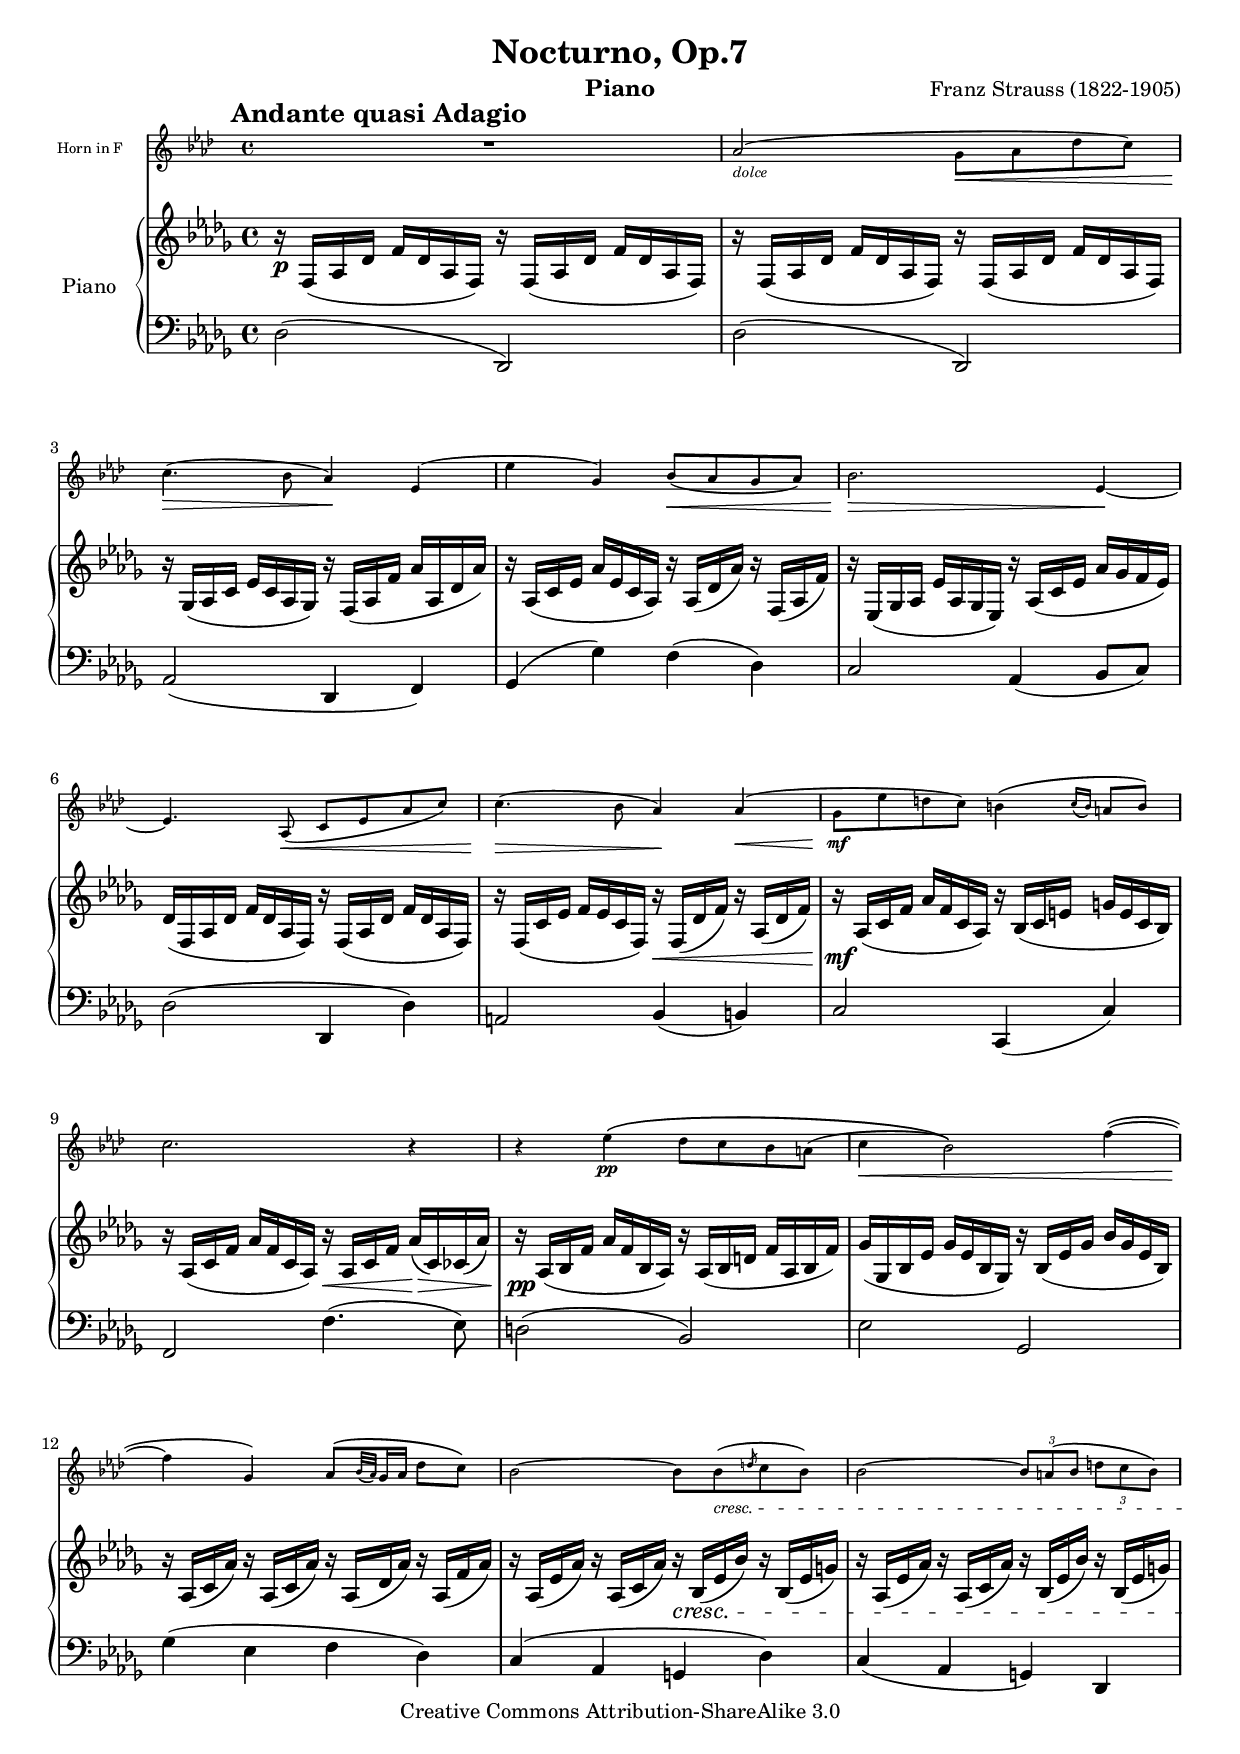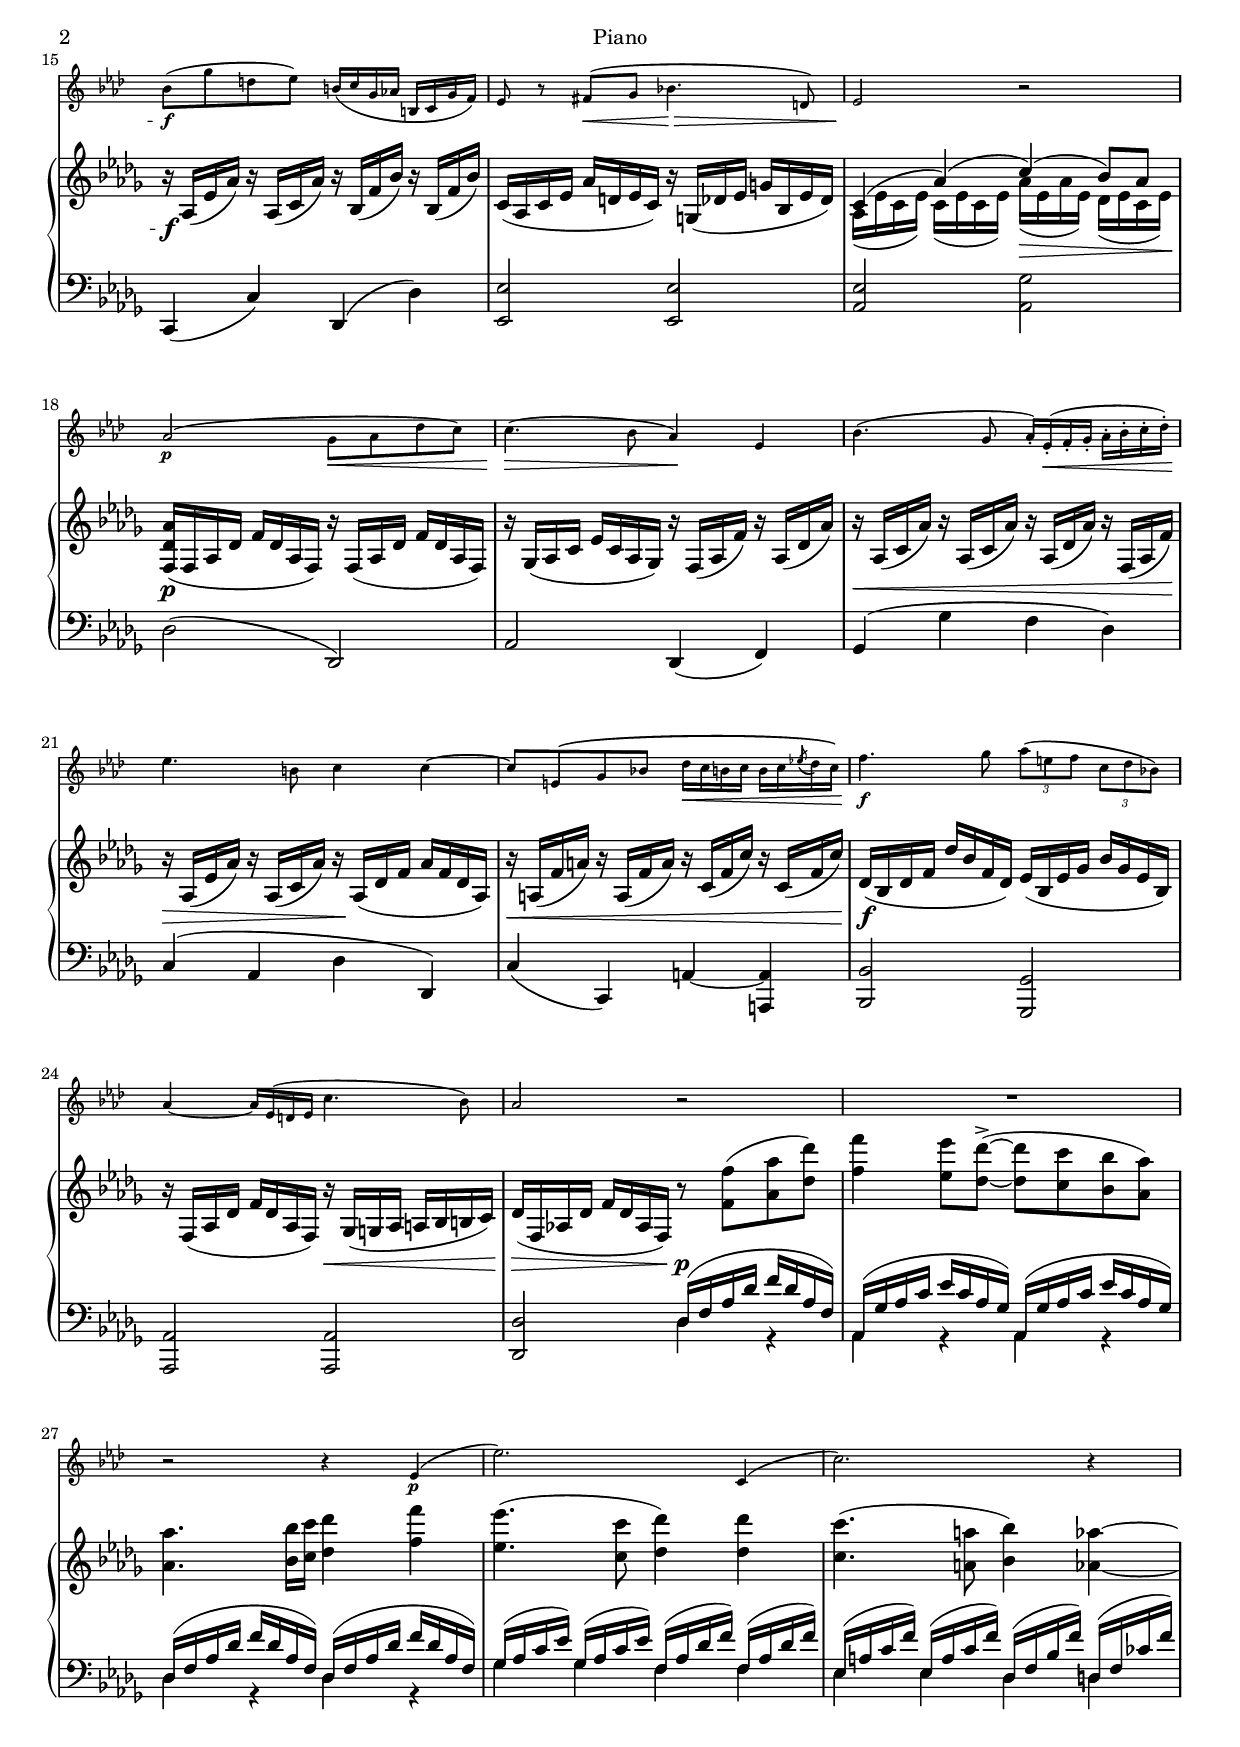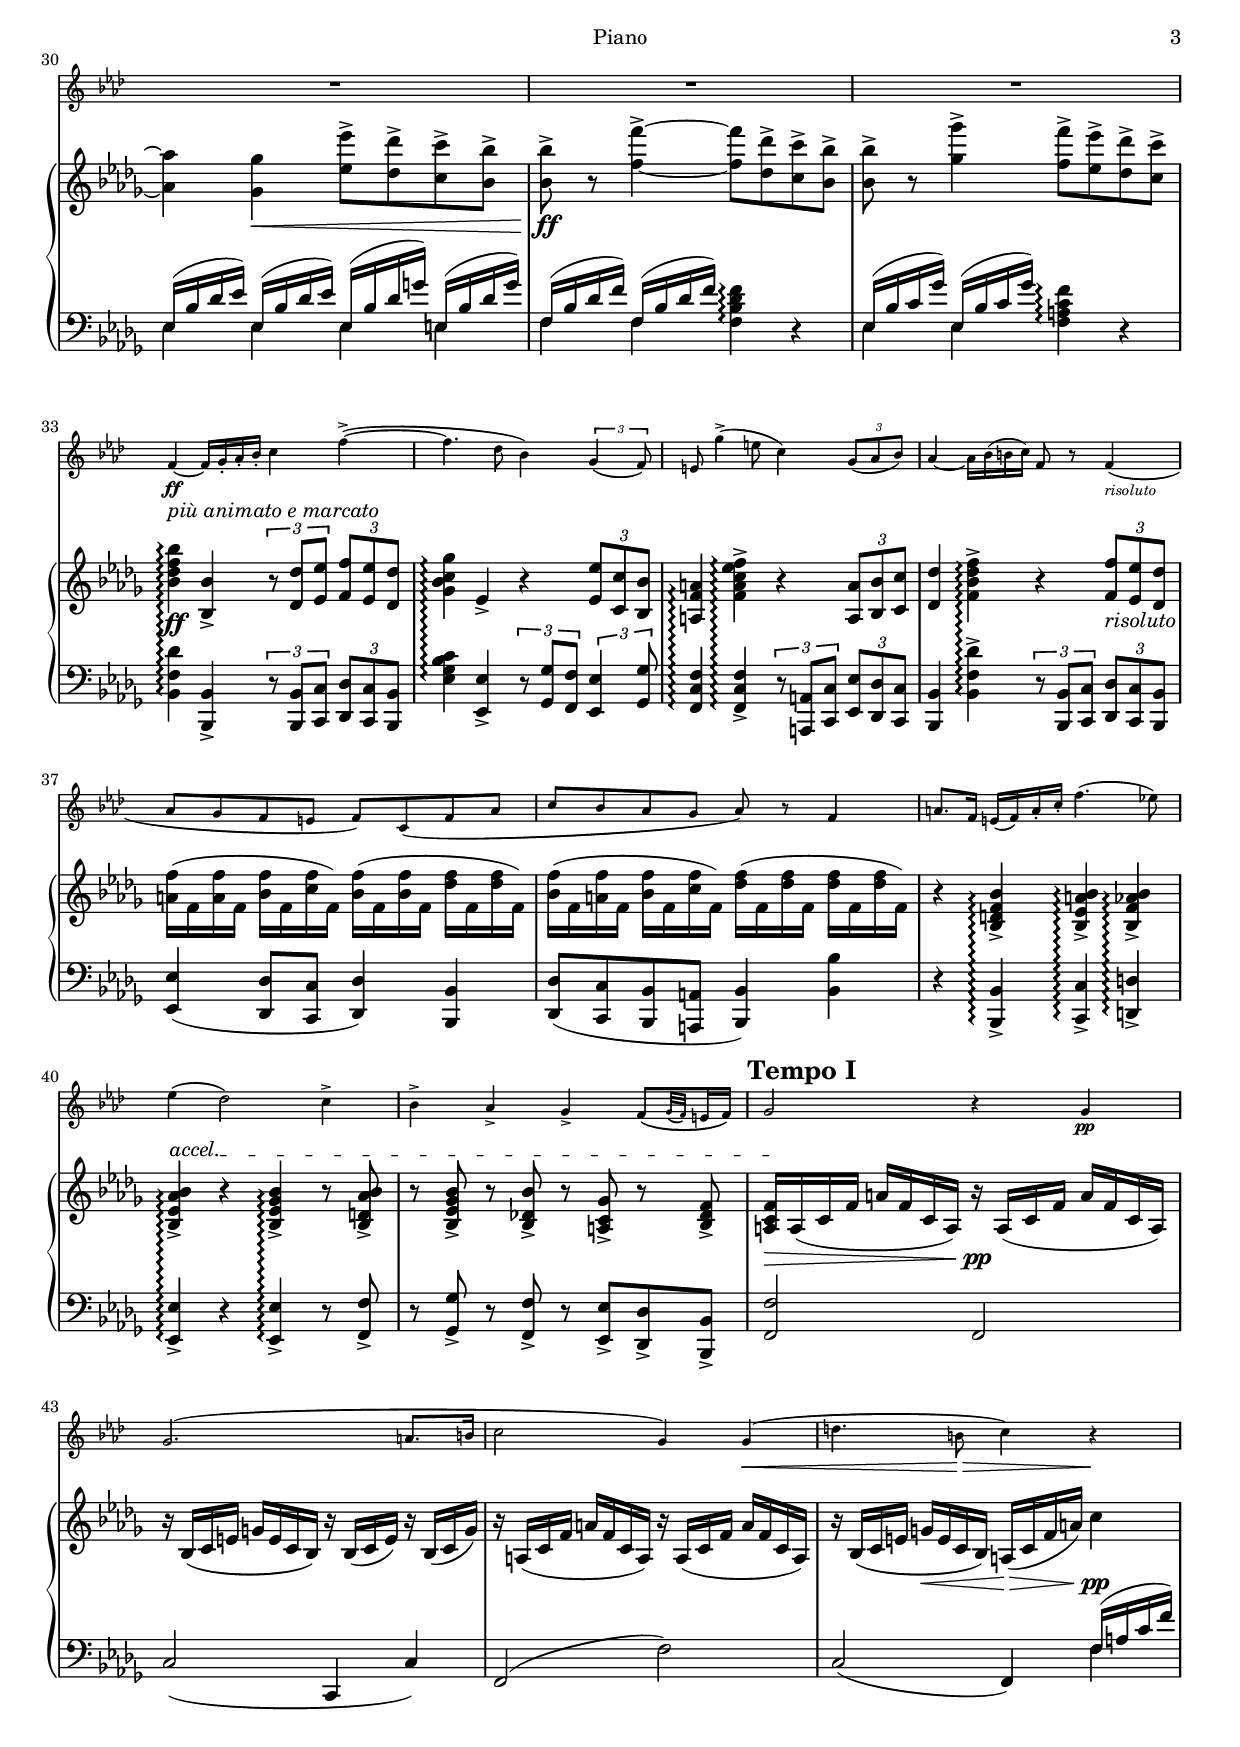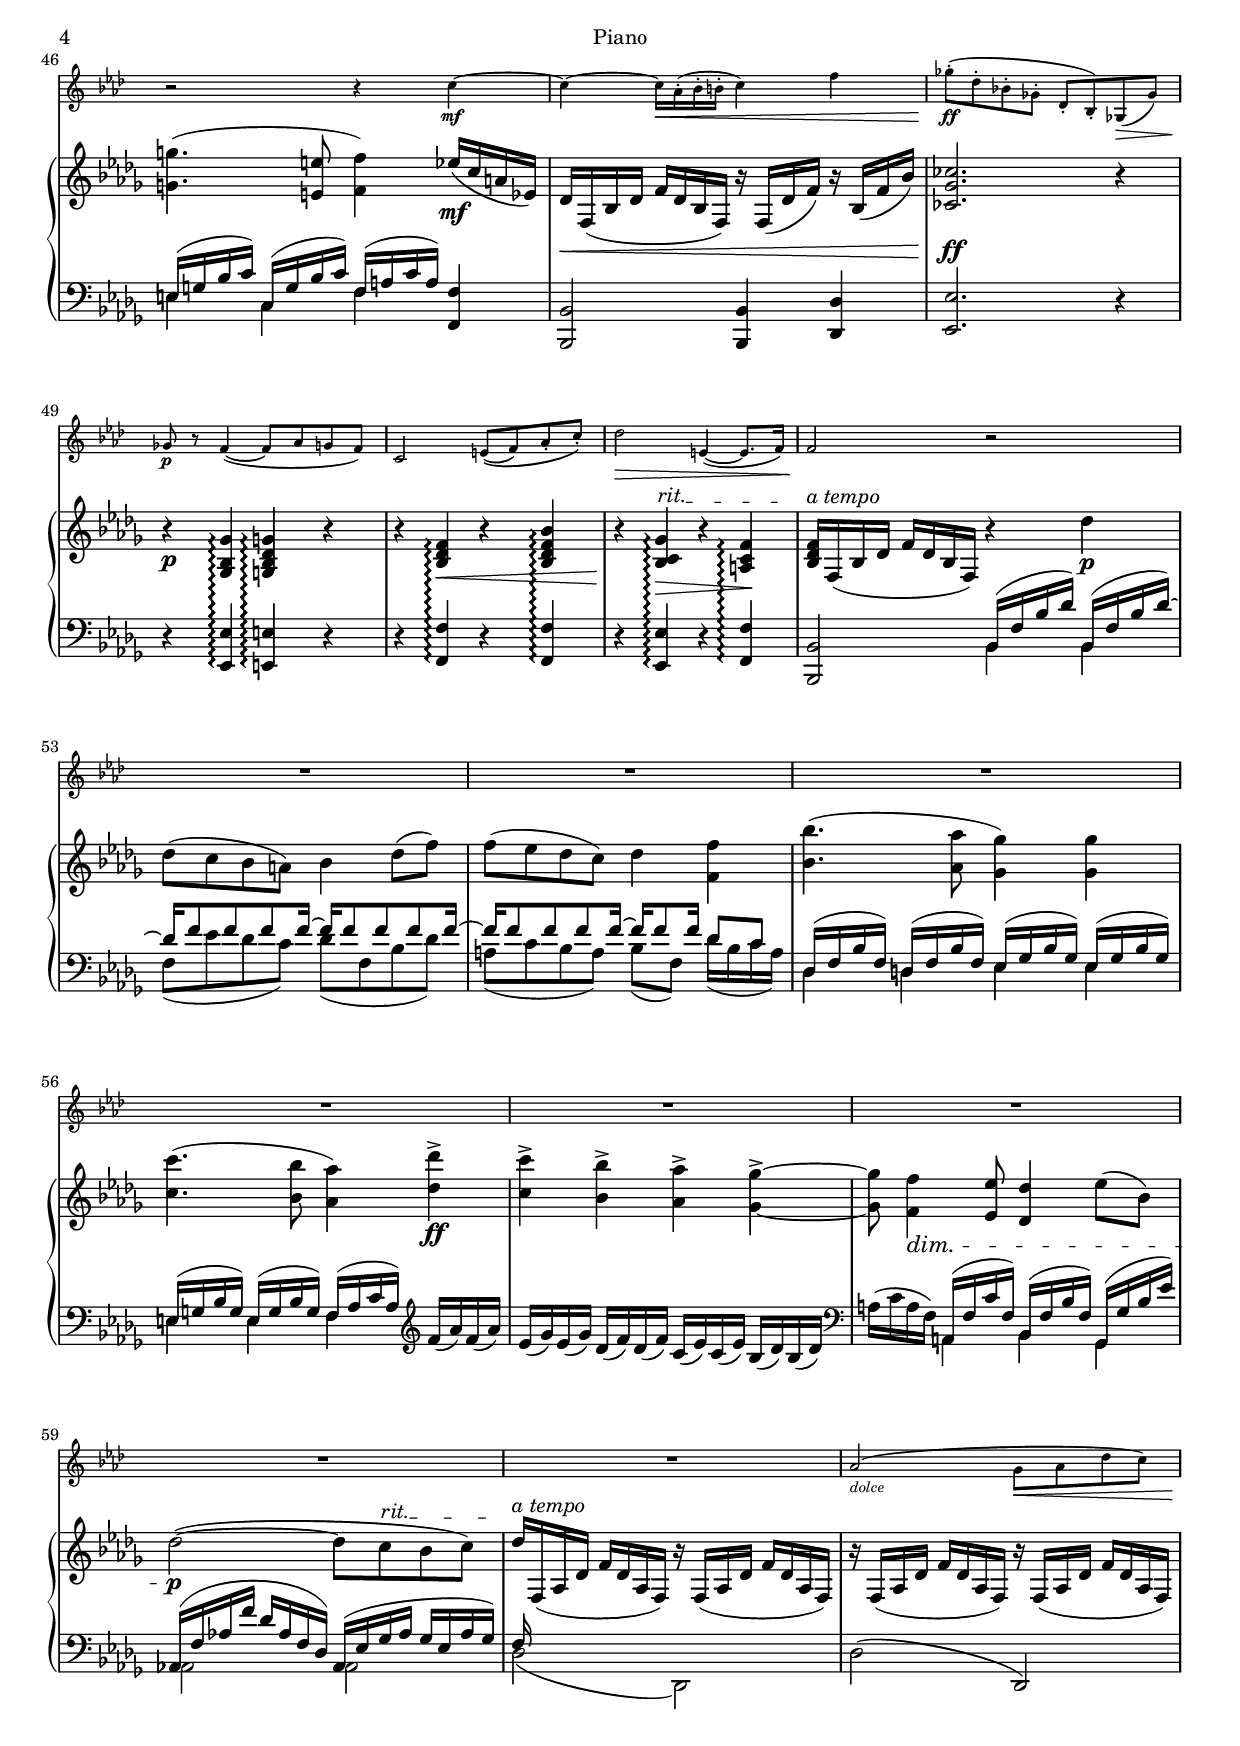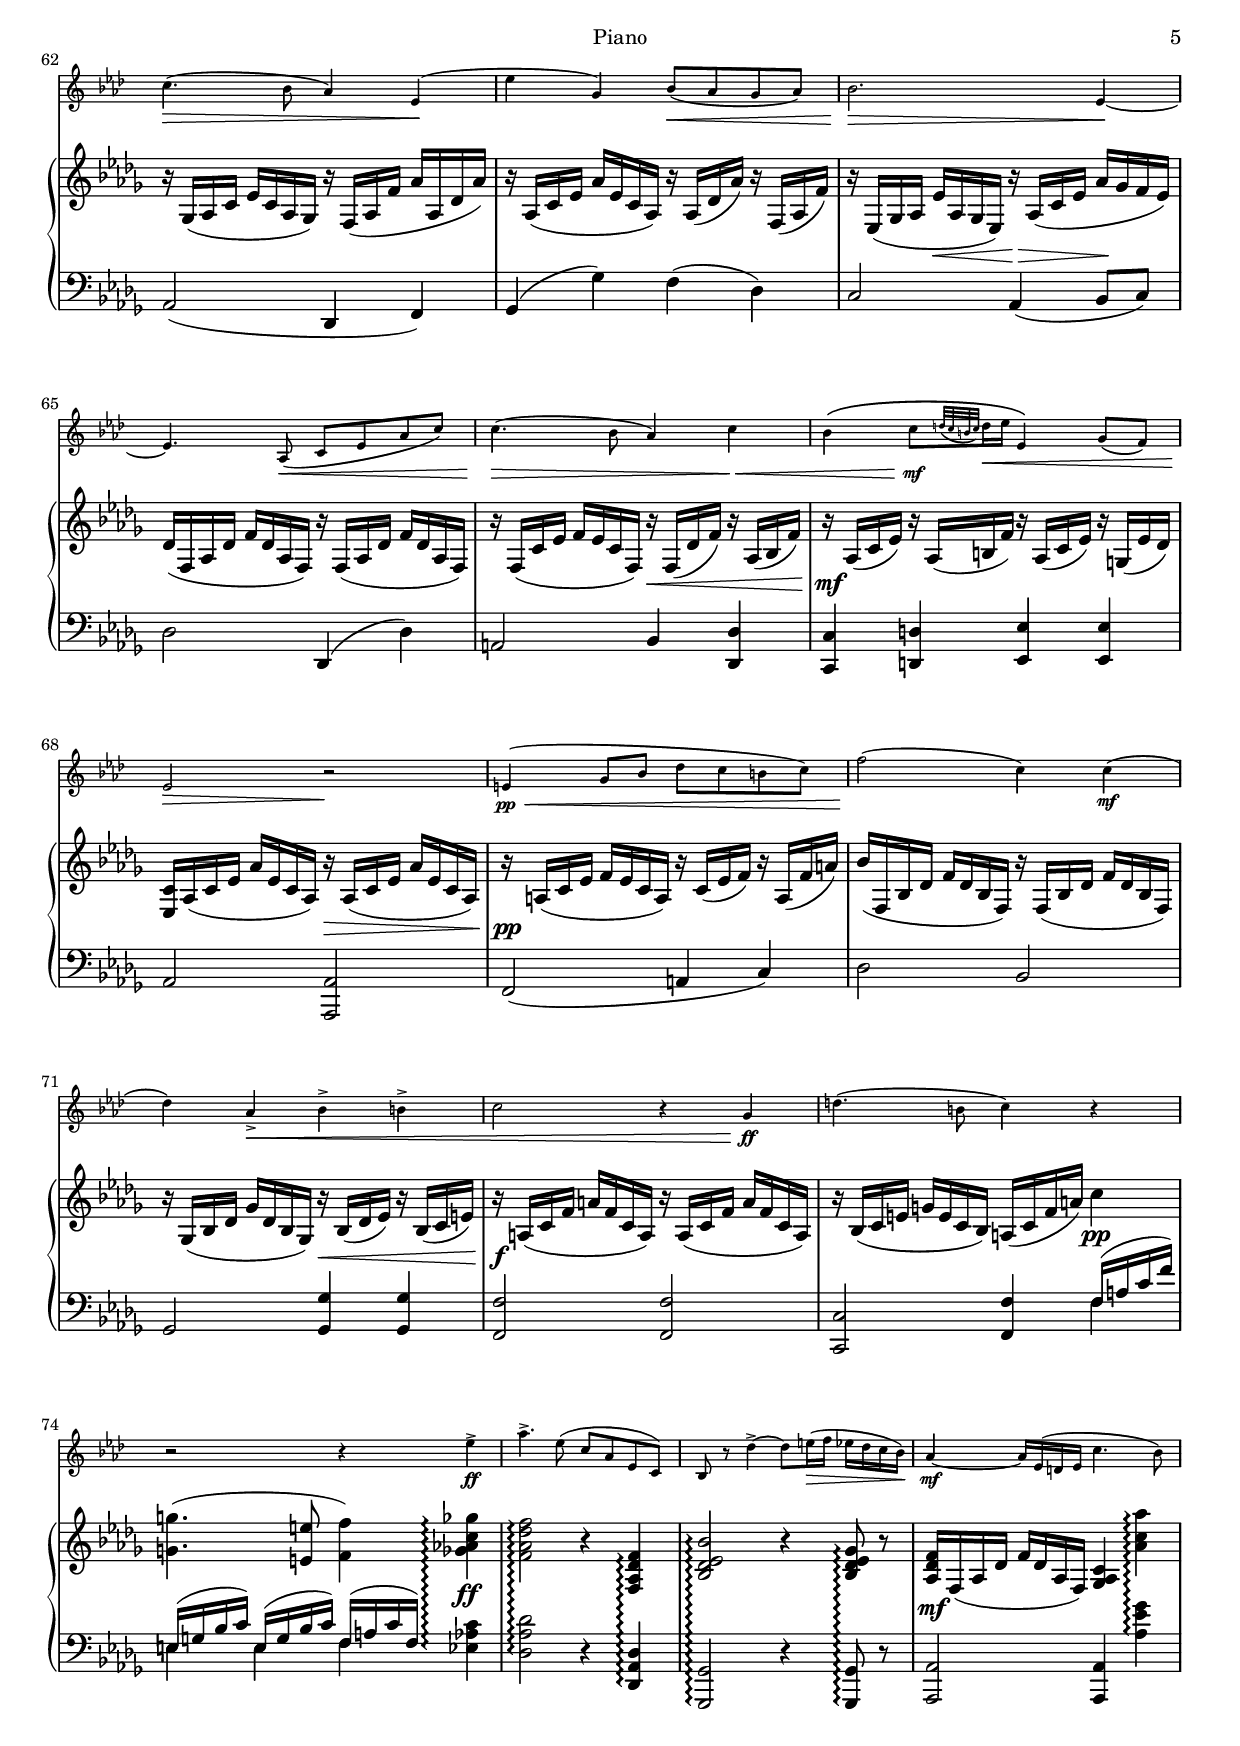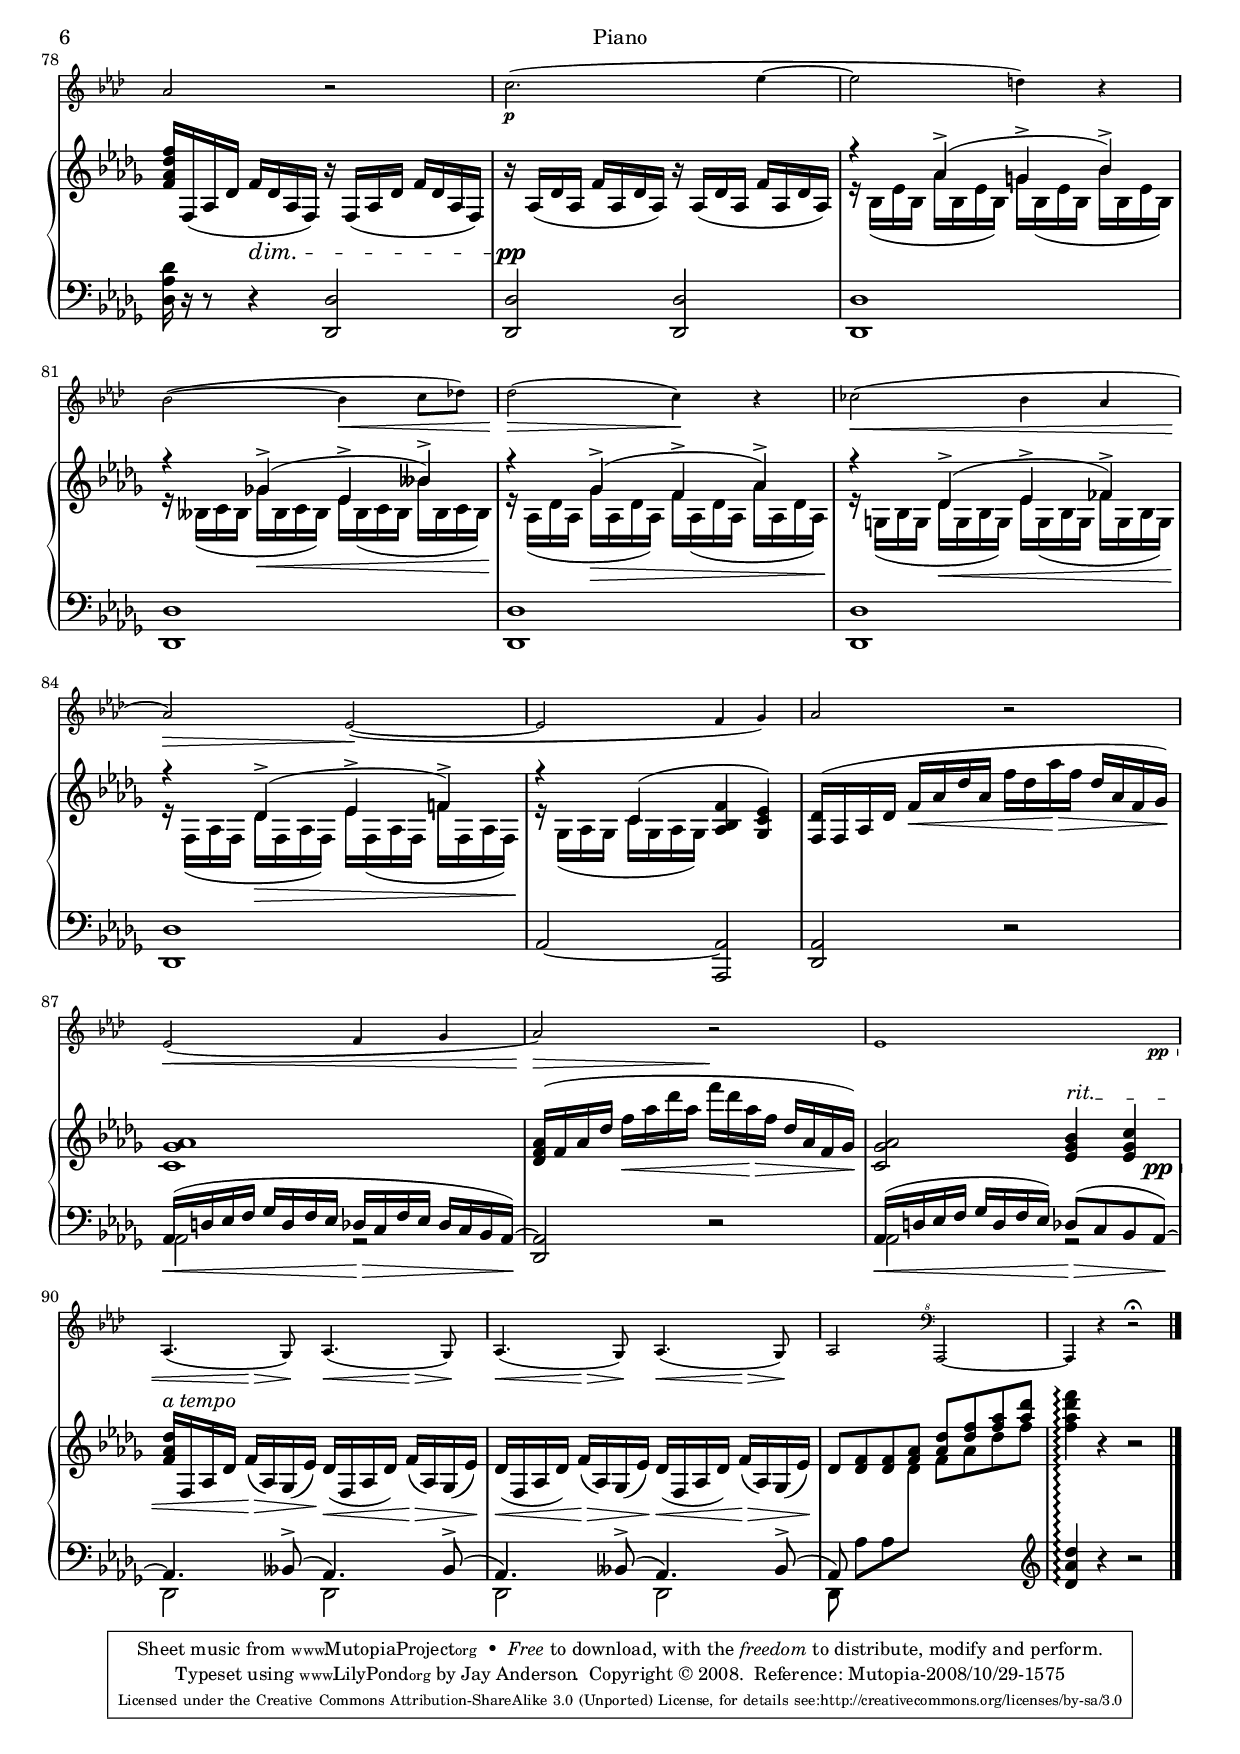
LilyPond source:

\version "2.11.62"

horn = \relative c''
{
  \transposition f
  \key f \minor
  R1 |
  aes2(_\markup{\italic dolce} g8\< aes des c) |
  c4.(\> bes8 aes4)\! ees( |
  ees' g,) bes8(\< aes g aes) |
  bes2.\> ees,4~\! |
  ees4. aes,8(\< c ees aes c) |
  c4.(\> bes8 aes4)\! aes(\< |
  g8(\mf ees' d c) b4\( \grace {c16[( b])} a8 b\) |
  c2. r4 |
  r ees\(\pp des8 c bes a( |
  c4\< bes2)\) f'4~( |
  f\! g,)
    \once \override Beam #'positions = #'(3.5 . 3.5) %Avoid beam collisions
    aes8[\( \grace {bes32[( aes])} g16 aes] des8 c\) |
  \crescTextCresc
  bes2~ bes8 bes(\<
  \crescHairpin
    \once \override Stem #'stroke-style = #"grace"
    \grace d8 c8 bes) |
  bes2~ \times 2/3 {bes8 a( bes} \times 2/3 {d c bes)} |
  bes8(\f g' d ees) b16( c g aes b, c g' f) |
  ees8 r fis(\< g bes4.\> d,8) |
  ees2\! r |
  aes2(\p g8\< aes des c) |
  c4.(\> bes8 aes4)\! ees |
  bes'4.( g8 aes16-.) ees-.(\< f-. g-. aes-. bes-. c-. des-.) |
  ees4.\! b8 c4 c~ |
  c8 e,\( g bes des16\< c b c b c \acciaccatura ees8 des16 c\) |
  f4.\f g8 \times 2/3 {aes8( e f} \times 2/3 {c des bes)} |
  aes4~ aes16 ees( d ees c'4. bes8) |
  aes2 r |
  R1 |
  r2 r4 ees4(\p |
  ees'2.) c,4( |
  c'2.) r4 |
  R1*3 |

  %più animato e marcato
  f,4~\ff f16 g-. aes-. bes-. c4 f~->( |
  f4. des8 bes4) \times 2/3 {g4( f8)} |
  e8 g'4->( e8 c4) \times 2/3 {g8( aes bes)} |
  aes4~ aes16 bes( b c) f,8 r f4(_\markup{\italic risoluto} |
  aes8 g f e f) c( f aes |
  c bes aes g aes) r f4 |
  a8. f16 e( f) a-. c-. f4.( ees8) |
  ees4( des2) c4-> |
  bes-> aes-> g->
    \once \override Beam #'positions = #'(2.5 . 2.5)
    f8[\( \grace {g32[( f])} e16 f]\) |

  %Tempo I
  g2 r4 g\pp |
  g2.( a8. b16 |
  c2 g4) g(\< |
  d'4. b8\> c4) r\! |
  r2 r4 c~\mf |
  c~ c16\< aes16-.( bes-. b-. c4) f |
  ges8-.(\ff des-. bes-. ges-. des-. bes-.) ges(\> ges') |
  ges\p r f4~( f8 aes g f) |
  c2 e8(\( f) aes-. c-.\) |
  des2\> e,4~( e8. f16) |
  f2\! r |
  R1*6 |

  %rit
  R1 |

  %a tempo
  R1 |
  aes2(_\markup{\italic dolce} g8\< aes des c) |
  c4.(\> bes8 aes4) ees(\! |
  ees' g,) bes8(\< aes g aes) |
  bes2.\> ees,4~\! |
  ees4. aes,8(\< c ees aes c) |
  c4.(\> bes8 aes4) c\< |
  bes\( c8[\mf \grace {d32[( c b c])} d16\< ees] ees,4\) g8( f) |
  ees2\> r\! |
  e4(\pp\< g8 bes des c b c) |
  f2(\! c4) c(\mf |
  des) aes->\< bes-> b-> |
  c2 r4 g\ff |
  d'4.( b8 c4) r |
  r2 r4 ees->\ff |
  aes4.-> ees8( c aes ees c) |
  bes r des'4~-> des8 e16(\> f ees des c bes) |
  aes4~\mf aes16 ees( d ees c'4. bes8) |
  aes2 r |
  c2.(\p ees4~ |
  ees2 d4) r |
  bes2~( bes4\< c8 des) |
  des2(\> c4)\! r |
  ces2(\< bes4 aes |
  aes2)\> ees2~(\! |
  ees f4 g) |
  aes2 r |
  ees2(\< f4 g |
  aes2)\> r\! |
  << ees1 {s8*7 s8\pp\<} >> |
  <<
    \repeat unfold 4 {aes,4.( g8)}
    {
      s4 s8\> s\! \repeat unfold 3 {s4\< s8\> s\!} |
    }
  >> |
  aes2 \clef "bass^8" aes,~ |
  aes4 r r2\fermata |
}


righthand = \relative c
{
  \key bes \minor
  \repeat unfold 4 {r16 f( aes des f des aes f)} |
  r ges( aes c ees c aes ges) r f( aes f' aes aes, des aes') |
  r aes,( c ees aes ees c aes) r aes( des aes') r f,( aes f') |
  r ees,( ges aes ees' aes, ges ees) r aes( c ees aes ges f ees) |
  des( f, aes des f des aes f) r f( aes des f des aes f) |
  r f( c' ees f ees c f,) r f( des' f) r aes,( des f) |
  r aes,( c f aes f c aes) r bes( c e g e c bes) |
  r aes( c f aes f c aes) r aes c f aes( c,) ces( aes') |
  r aes,( bes f' aes f bes, aes) r aes( bes d f aes, bes f') |
  ges( ges, bes ees ges ees bes ges) r bes( ees ges bes ges ees bes) |
  r aes( c aes') r aes,( c aes') r aes,( des aes') r aes,( f' aes) |
  \repeat unfold 2
  {
    r aes,( ees' aes) r aes,( c aes') r bes,( ees bes') r bes,( ees g) |
  }
  r aes,( ees' aes) r aes,( c aes') r bes,( f' bes) r bes,( f' bes) |
  c,( aes c ees aes d, ees c) r g( des' ees g bes, ees des) |
  <<
    {c4( aes')( c)( bes8) aes}
    \\
    {aes,16( ees' c ees) c( ees c ees) aes( ees aes ees) des( ees c ees)}
  >> |
  <f, des' aes'>16( f aes des f des aes f) r f( aes des f des aes f) |
  r ges( aes c ees c aes ges) r f( aes f') r aes,( des aes') |
  r aes,( c aes') r aes,( c aes') r aes,( des aes') r f,( aes f') |
  r aes,( ees' aes) r aes,( c aes') r aes,( des f aes f des aes) |
  r a( f' a) r a,( f' a) r c,( f c') r c,( f c') |
  des,( bes des f des' bes f des) ees( bes ees ges bes ges ees bes) |
  r f( aes des f des aes f) r ges( g aes a bes b c) |
  des( f, aes des f des aes f) r8 <f' f'>( <aes aes'> <des des'>) |
  <f f'>4 <ees ees'>8 <des des'>~->( <des des'> <c c'> <bes bes'> <aes aes'>) |
  <aes aes'>4. <bes bes'>16 <c c'> <des des'>4 <f f'> |
  <ees ees'>4.( <c c'>8 <des des'>4) <des des'> |
  <c c'>4.( <a a'>8 <bes bes'>4) <aes aes'>4~ |
  <aes aes'> <ges ges'>4 <ees' ees'>8-> <des des'>-> <c c'>-> <bes bes'>-> |
  <bes bes'>-> r <f' f'>4~-> <f f'>8 <des des'>8-> <c c'>-> <bes bes'>-> |
  <bes bes'>-> r <ges' ges'>4-> <f f'>8-> <ees ees'>-> <des des'>-> <c c'>-> |
  <bes des f bes>4\arpeggio <bes, bes'>-> \times 2/3 {r8 <des des'> <ees ees'>} \times 2/3 {<f f'>8 <ees ees'> <des des'>} |
  <ges bes c ges'>4\arpeggio ees-> r \times 2/3 {<ees ees'>8 <c c'> <bes bes'>} |
  <a f' a>4\arpeggio <f' a c ees f>->\arpeggio r4 \times 2/3 {<a, a'>8 <bes bes'> <c c'>} |
  <des des'>4 <f bes des f>->\arpeggio r4 \times 2/3 {<f f'>8 <ees ees'> <des des'>} |
  <a' f'>16( f <a f'> f <bes f'> f <c' f> f,) <bes f'>( f <bes f'> f <des' f> f, <des' f> f,) |
  <bes f'>16( f <a f'> f <bes f'> f <c' f> f,) <des' f>( f, <des' f> f, <des' f> f, <des' f> f,) |
  r4 <bes, d f bes>->\arpeggio <bes ees a bes>->\arpeggio <bes f' aes bes>->\arpeggio |
  <bes ees aes bes>->\arpeggio r4 <bes ees ges bes>-> \arpeggio r8 <bes d aes' bes>8-> |
  r8 <bes ees ges bes>-> r <bes des bes'>-> r <a c ges'>-> r <bes des f>-> |

  %Tempo I
  <a c f>16 a( c f a f c a) r a( c f a f c a) |
  r bes( c e g e c bes) r bes( c e) r bes( c g') |
  r a,( c f a f c a) r a( c f a f c a) |
  r bes( c e g e c bes) a( c f a) c4 |
  <g g'>4.( <e e'>8 <f f'>4) ees'16( c a ees) |
  des f,( bes des f des bes f) r f( des' f) r bes,( f' bes) |
  <ces, ges' ces>2. r4 |
  r <ges bes ges'>4\arpeggio <g bes des g>\arpeggio r |
  r <bes des f>\arpeggio r <bes des f bes>\arpeggio |
  r <bes c ges'>\arpeggio r <a c f>\arpeggio |
  <bes des f>16 f( bes des f des bes f) r4 des'' |
  des8( c bes a) bes4 des8( f) |
  f( ees des c) des4 <f, f'> |
  <bes bes'>4.( <aes aes'>8 <ges ges'>4) <ges ges'> |
  <c c'>4.( <bes bes'>8 <aes aes'>4) <des des'>-> |
  <c c'>-> <bes bes'>-> <aes aes'>-> <ges ges'>~-> |
  <ges ges'>8 <f f'>4 <ees ees'>8 <des des'>4 ees'8( bes) |
  des2~( des8 c bes c) |
  des16 f,,( aes des f des aes f) \repeat unfold 3 {r f( aes des f des aes f)} |
  r ges( aes c ees c aes ges) r f( aes f' aes aes, des aes') |
  r aes,( c ees aes ees c aes) r aes( des aes') r f,( aes f') |
  r ees,( ges aes ees' aes, ges ees) r aes( c ees aes ges f ees) |
  des( f, aes des f des aes f) r f( aes des f des aes f) |
  r f( c' ees f ees c f,) r f( des' f) r aes,( bes f') |
  r aes,( c ees) r aes,( b f') r aes,( c ees) r g,( ees' des) |
  <ees, c'> aes( c ees aes ees c aes) r aes( c ees aes ees c aes) |
  r a( c ees f ees c a) r c( ees f) r a,( f' a) |
  bes( f, bes des f des bes f) r f( bes des f des bes f) |
  r ges( bes des ges des bes ges) r bes( des ees) r bes( c e) |
  r a,( c f a f c a) r a( c f a f c a) |
  r bes( c e g e c bes) a( c f a) c4 |
  <g g'>4.( <e e'>8 <f f'>4)
    \once \override PianoStaff.Arpeggio #'extra-spacing-height = #'(-inf.0 . +inf.0)
    <ges aes c ges'>4\arpeggio |
  <f aes des f>2\arpeggio r4 <f, aes des f>\arpeggio |
  <bes des ees bes'>2\arpeggio r4 <bes des ees ges>8\arpeggio r |
  <aes des f>16 f( aes des f des aes f) <ges aes c>4 <aes' c aes'>\arpeggio |
  <f aes des f>16 f,( aes des f des aes f) r f( aes des f des aes f) |
  \repeat unfold 2 {r aes( des aes f' aes, des aes)} |
  <<
    {r4 aes'->( g-> bes->)}
    \\
    {r16 bes,( ees bes aes' bes, ees bes) g' bes,( ees bes bes' bes, ees bes)}
  >> |
  <<
    {r4 ges'->( ees-> beses'->)}
    \\
    {r16 beses,( c beses ges' beses, c beses) ees beses( c beses beses' beses, c beses)}
  >> |
  <<
    {r4 ges'->( f-> aes->)}
    \\
    {r16 aes,( des aes ges' aes, des aes) f' aes,( des aes aes' aes, des aes)}
  >> |
  <<
    {r4 des->( ees-> fes->)}
    \\
    {r16 g,( bes g des' g, bes g) ees' g,( bes g fes' g, bes g)}
  >> |
  <<
    {r4 des'->( ees-> f->)}
    \\
    {r16 f,( aes f des' f, aes f) ees' f,( aes f f' f, aes f)}
  >> |
  <<
    {\voiceOne r4 c'( }
    \new Voice{\voiceTwo r16 ges( aes ges c ges aes ges)}
  >> \oneVoice <aes bes f'>4 <ges c ees>) |
  <f des'>16( f aes des f aes des aes f' des aes' f des aes f ges) |
  <c, ges' aes>1 |
  <des f aes>16( f aes des f aes des aes f' des aes f des aes f ges) |
  <c, ges' aes>2 <ees ges bes>4 <ees ges c> |
  <f aes des>16 f, aes des f( aes,) ges( ees') \repeat unfold 3 {des( f, aes des) f( aes,) ges( ees')} |
  \voiceOne
  des8 <des f> <des f> <f aes> <aes des> <des f> <f aes> <aes des> |
  \oneVoice
  <f aes des f>4\arpeggio r4 r2 |
}

lefthand = \relative c
{
  \clef bass
  \key bes \minor
  \repeat unfold 2 {des2( des,) |}
  aes'2( des,4 f) |
  ges( ges') f( des) |
  c2 aes4( bes8 c) |
  des2( des,4 des') |
  a2 bes4( b) |
  c2 c,4( c') |
  f,2 f'4.( ees8) |
  d2( bes) |
  ees ges, |
  ges'4( ees f des) |
  c( aes g des') |
  c( aes g) des |
  c( c') des,( des') |
  <ees, ees'>2 <ees ees'> |
  <aes ees'> <aes ges'> |
  des( des,) |
  aes' des,4( f) |
  ges( ges' f des) |
  c( aes des des,) |
  c'( c,) a'~ <a, a'> |
  <bes bes'>2 <ges ges'> |
  <aes aes'> <aes aes'> |
  <des des'> << {des'16( f aes des f des aes f)} \\ {des4 r} >> |
  \repeat unfold 2
  {
    << {aes16( ges' aes c ees c aes ges)} \\ {aes,4 r} >>
  } |
  \repeat unfold 2
  {
    << {des16( f aes des f des aes f)} \\ {des4 r} >>
  } |
  \repeat unfold 2 << {ges16( aes c ees)} \\ {ges,4} >>
    \repeat unfold 2 << {f16( aes des f)} \\ {f,4} >> |
  \repeat unfold 2 << {ees16( a c f)} \\ {ees,4} >>
    << {des16( f bes f')} \\ {des,4} >> << {d16( f ces' f)} \\ {d,4} >> |
  \repeat unfold 2 << {ees16( bes' des ees)} \\ {ees,4} >>
    << {ees16( bes' des g)} \\ {ees,4} >> << {e16( bes' des g)} \\ {e,4} >> |
  \repeat unfold 2 << {f16( bes des f)} \\ {f,4} >> <f bes des f>4\arpeggio r |
  \repeat unfold 2 << {ees16( bes' c ges')} \\ {ees,4} >> <f a c f>4\arpeggio r |
  <bes, f' des'>4\arpeggio <bes, bes'>-> \times 2/3 {r8 <bes bes'> <c c'>} \times 2/3 {<des des'> <c c'> <bes bes'>} |
  <ees' ges bes c>4\arpeggio <ees, ees'>-> \times 2/3 {r8 <ges ges'> <f f'>} \times 2/3 {<ees ees'>4 <ges ges'>8} |
  <f c' f>4\arpeggio <f c' f>->\arpeggio \times 2/3 {r8 <a, a'> <c c'>} \times 2/3 {<ees ees'> <des des'> <c c'>} |
  <bes bes'>4 <bes' f' des'>->\arpeggio \times 2/3 {r8 <bes, bes'> <c c'>} \times 2/3 {<des des'> <c c'> <bes bes'>} |
  <ees ees'>4( <des des'>8 <c c'> <des des'>4) <bes bes'> |
  <des des'>8( <c c'> <bes bes'> <a a'> <bes bes'>4) <bes' bes'> |
  r4 <bes, bes'>->\arpeggio <c c'>->\arpeggio <d d'>->\arpeggio |
  <ees ees'>->\arpeggio r <ees ees'>->\arpeggio r8 <f f'>-> |
  r8 <ges ges'>-> r <f f'>-> r <ees ees'>-> <des des'>-> <bes bes'>-> |
  <f' f'>2 f |
  c'2( c,4 c') |
  f,2( f') |
  c2( f,4) << {f'16( a c f)} \\ {f,4} >> |
  << {e16( g bes c)} \\ {e,4} >>
    << {c16( g' bes c)} \\ {c,4} >>
    << {f16( a c a)} \\ {f4} >>
    <f, f'>4 |
  <bes, bes'>2 <bes bes'>4 <des des'> |
  <ees ees'>2. r4 |
  r4 <ees ees'>\arpeggio <e e'>\arpeggio r |
  r <f f'>\arpeggio r <f f'>\arpeggio |
  r <ees ees'>\arpeggio r <f f'>\arpeggio |
  <bes, bes'>2 << {bes'16( f' bes des)} \\ bes,4 >>
  <<
    {
      bes16( f' bes des~) |
      des16 f8 f f f16~ f f8 f f f16~ |
      f16 f8 f f f16~ f f8 f16 des8 c |
    }
    \\
    {
      bes,4 |
      f'8( ees' des c) des( f, bes des) |
      a8( c bes a) bes( f) des'16( bes c a) |
    }
  >>
  << {des,16( f bes f)} \\ des4 >>
    << {d16( f bes f)} \\ d4 >>
    \repeat unfold 2 << {ees16( ges bes ges)} \\ ees4 >> |
  \repeat unfold 2 << {e16( g bes g)} \\ e4 >>
    << {f16( aes c aes)} \\ f4 >> \clef treble f'16( aes) f( aes) |
  ees( ges) ees( ges) des( f) des( f) c( ees) c( ees) bes( des) bes( des) |
  \clef bass
  a( c a f) << {a,16( f' c' f,)} \\ a,4 >>
    << {bes16( f' bes f)} \\ bes,4 >>
    << {ges16( ges' bes ees)} \\ ges,,4 >> |
  << {aes16( f' aes f' des aes f des)} \\ aes2 >>
    << {aes16( ees' ges aes ges ees aes ges)} \\ aes,2 >> |
  << {f'16} \\ {des2( des,)} >> | %NOTE: Should the f sixteenth belong in the LH or RH?
  des'2( des,) |
  aes'2( des,4 f) |
  ges( ges') f( des) |
  c2 aes4( bes8 c) |
  des2 des,4( des') |
  a2 bes4 <des, des'> |
  <c c'> <d d'> <ees ees'> <ees ees'> |
  aes2 <aes, aes'> |
  f'2( a4 c) |
  des2 bes |
  ges2 <ges ges'>4 <ges ges'> |
  <f f'>2 <f f'> |
  <c c'>2 <f f'>4 << {f'16( a c f)} \\ f,4 >> |
  \repeat unfold 2 << {e16( g bes c)} \\ e,4 >>
    << {f16( a c f,)} \\ f4 >> <ees aes c>4\arpeggio |
  <des aes' des>2\arpeggio r4 <des, aes' des>\arpeggio |
  <ges, ges'>2\arpeggio r4 <ges ges'>8\arpeggio r |
  <aes aes'>2 <aes aes'>4 <aes'' ees' ges>4\arpeggio |
  <des, aes' des>16 r r8 r4 <des, des'>2 |
  <des des'> <des des'> |
  \repeat unfold 5 {<des des'>1 |}
  aes'2~ <aes,~ aes'> |
  <des aes'> r |
  <<
    {\voiceOne aes'16(\< d ees f ges d f ees des\> c f ees des c bes aes~)\!}
    \new Voice {\voiceTwo aes2 r}
  >> | \oneVoice
  <des, aes'>2 r |
  <<
    {
      \voiceOne aes'16(\< d ees f ges d f ees) des8(\> c bes aes~)\!
      aes4. beses8->( aes4.) beses8->(
      aes4.) beses8->( aes4.) beses8->(
      aes8)
    }
    \new Voice
    {
      \voiceTwo aes2 r
      des,2 des |
      des des |
      des8
    }
  >> \voiceTwo aes''8[ aes \change Staff=RH des] f aes des f |
  \change Staff=LH
  \clef treble
  \oneVoice
  <des, aes' des>4\arpeggio r r2 |
}

dynamics =
{
  s1\p |
  s1*5 |
  s2 s\< |
  s1\mf |
  s2 s4\< s\> |
  s1\pp |
  s1*2 |
  \crescTextCresc
  s2 s\< |
  \crescHairpin
  s1 |
  s\f |
  s1 |
  s2 s\> |
  s1\p |
  s1 |
  s\< |
  s2\> s\! |
  s1\< |
  s\f |
  s2 s\< |
  s\> s\p |
  s1*4 |
  s4 s2.\< |
  s1\ff |
  s |
  s\ff |
  s1*2 |
  s2. s4-\markup{\italic risoluto} |
  s1*3 |
  s1 | %accel.
  s1 |

  %Tempo I
  s2\> s\pp |
  s1*2 |
  s4 s\< s\> s\pp |
  s2. s4\mf |
  s1\< |
  s\ff |
  s\p |
  s4 s2.\< |
  s4\! s2\> s4\! |
  s2. s4\p |
  s1*3 |
  s2. s4\ff |
  s1 |
  \dimTextDim
  s8 s\> s2. |
  \dimHairpin
  s1\p |
  s1*4 |
  s4 s\< s\> s\! |
  s1 |
  s2 s\< |
  s1\mf |
  s2 s\> |
  s1\pp |
  s1 |
  s2 s\< |
  s1\f |
  s2. s4\pp |
  s2. s4\ff |
  s1*2 |
  s1\mf |
  \dimTextDim
  s4 s2.\> |
  \dimHairpin
  s1\pp |
  s1 |
  s4 s2\< s8. s16\! |
  s4 s2\> s8. s16\! |
  s4 s2\< s8. s16\! |
  s4 s2\> s8. s16\! |
  s1 |
  s4 s4.\< s4\> s16 s\! |
  s1 |
  s4 s4.\< s4\> s16 s\! |
  s8*7 s8\pp\< |
  s4 s8.\> s16\! \repeat unfold 3 {s4\< s8.\> s16\!} |
  s1*2 |
}

pedals =
{
  s1
}


tempoMark = #(define-music-function (parser location markp) (string?)
#{
  \once \override Score.RehearsalMark #'self-alignment-X = #left
  \once \override Score.RehearsalMark #'extra-spacing-width = #'(+inf.0 . -inf.0)
  \mark \markup { \bold $markp }
#})

outline =
{
  \override Score.PaperColumn #'keep-inside-line = ##t
  \override Score.NonMusicalPaperColumn #'keep-inside-line = ##t
  \time 4/4
  \tempoMark "Andante quasi Adagio"
  s1*32 |

  s1^\markup{\italic "più animato e marcato"} |
  s1*6 |

  \override TextSpanner #'bound-details #'left #'text = "accel."
  s1\startTextSpan |
  s1 |

  \tempoMark "Tempo I"
  s1\stopTextSpan
  s1*8 |

  \override TextSpanner #'bound-details #'left #'text = "rit."
  s4 s2\startTextSpan s16*3 s16\stopTextSpan
  s1^\markup{\italic "a tempo"}
  s1*6 |

  s8*5 s4\startTextSpan s16 s\stopTextSpan
  s1^\markup{\italic "a tempo"}
  s1*28 |

  s2 s16*7\startTextSpan s16\stopTextSpan
  s1^\markup{\italic "a tempo"}
  s1*3 | \bar "|."
}



instrument = "Piano"

\paper
{
  ragged-last-bottom = ##f
}

#(set-global-staff-size 18)

\book
{
  \include "header.lyi"
  \score
  {
    <<
      \new Staff
      \with
      {
        fontSize = #-3
        \override StaffSymbol #'staff-space = #(magstep -3)
      }
      {
        \set Staff.midiInstrument = "french horn"
        \set Staff.instrumentName = "Horn in F"
        #(set-accidental-style 'modern)
        \horn
      }
      \new PianoStaff
      <<
        \set PianoStaff.instrumentName = "Piano"
        \set PianoStaff.connectArpeggios = ##t
        \new Staff="RH"
        {
          #(set-accidental-style 'modern)
          \set Staff.extraNatural = ##f
          << \righthand \dynamics \outline >>
        }

        \new Staff="LH"
        {
          #(set-accidental-style 'modern)
          \set Staff.extraNatural = ##f
          << \lefthand \pedals >>
        }
      >>
    >>
    \layout { }
    \midi
    {
      \context
      {
        \Score
        tempoWholesPerMinute = #(ly:make-moment 80 4)
      }
      \context
      {
        \Voice
        \remove "Dynamic_performer"
      }
    }
  }
}

